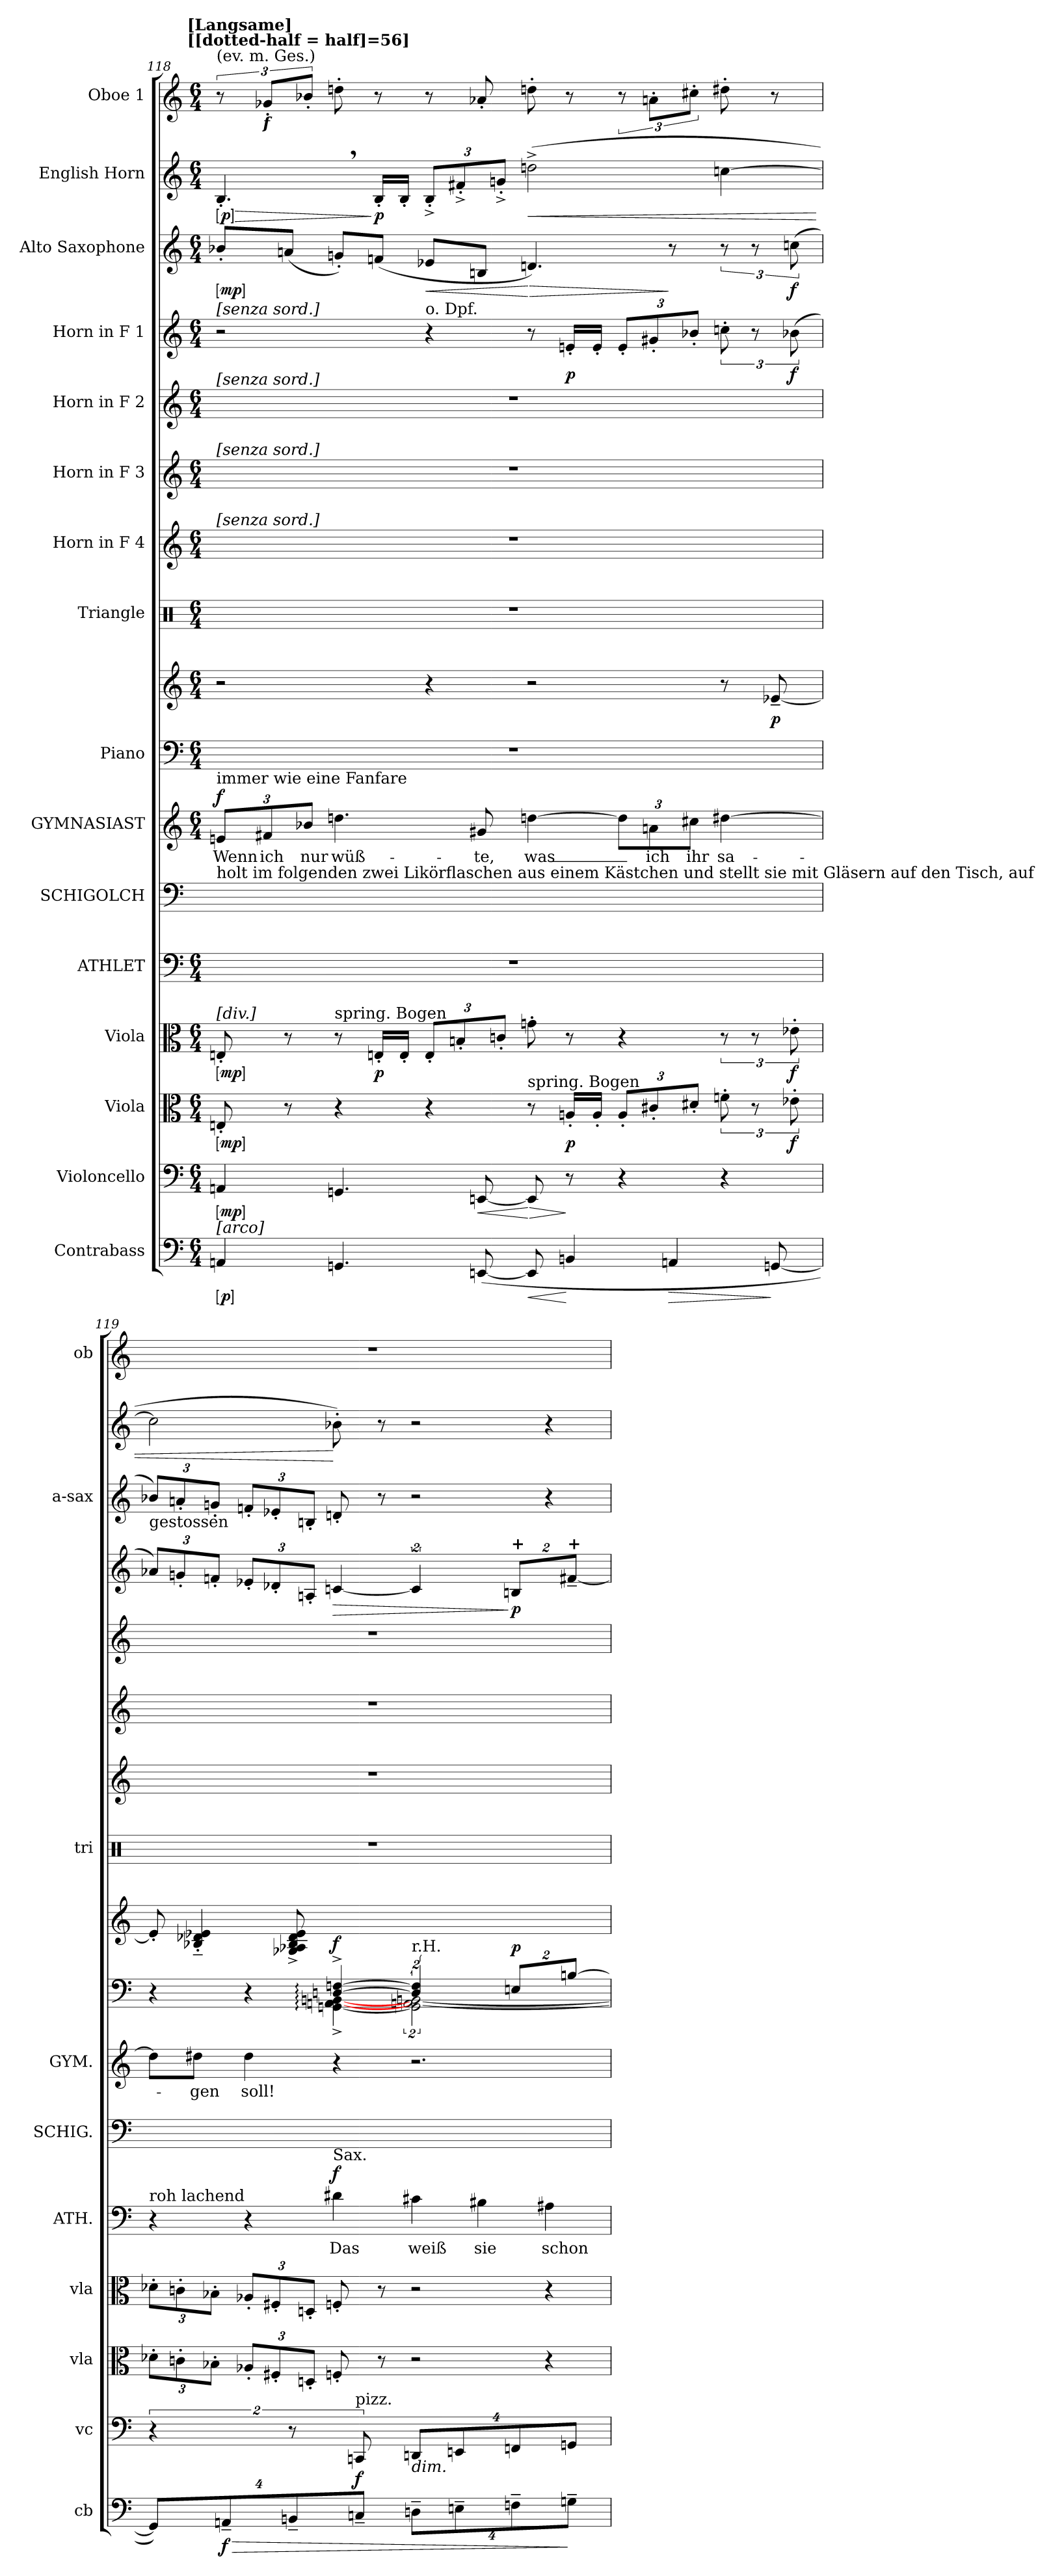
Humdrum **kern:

**kern	**dynam	**kern	**dynam	**kern	**dynam	**kern	**dynam	**kern	**text	**dynam	**kern	**kern	**text	**dynam	**kern	**kern	**dynam	**kern	**kern	**kern	**kern	**kern	**dynam	**kern	**dynam	**kern	**dynam	**kern
*part16	*part16	*part15	*part15	*part14	*part14	*part13	*part13	*part12	*part12	*part12	*part11	*part10	*part10	*part10	*part9	*part9	*part9	*part8	*part7	*part6	*part5	*part4	*part4	*part3	*part3	*part2	*part2	*part1
*staff17	*staff17	*staff16	*staff16	*staff15	*staff15	*staff14	*staff14	*staff13	*staff13	*staff13	*staff12	*staff11	*staff11	*staff11	*staff10	*staff9	*staff9/10	*staff8	*staff7	*staff6	*staff5	*staff4	*staff4	*staff3	*staff3	*staff2	*staff2	*staff1
*I"Contrabass	*	*I"Violoncello	*	*I"Viola	*	*I"Viola	*	*I"ATHLET	*	*	*I"SCHIGOLCH	*I"GYMNASIAST	*	*	*I"Piano	*	*	*I"Triangle	*I"Horn in F 4	*I"Horn in F 3	*I"Horn in F 2	*I"Horn in F 1	*	*I"Alto Saxophone	*	*I"English Horn	*	*I"Oboe 1
*I'cb	*	*I'vc	*	*I'vla	*	*I'vla	*	*I'ATH.	*	*	*I'SCHIG.	*I'GYM.	*	*	*	*	*	*I'tri	*	*	*	*	*	*I'a-sax	*	*	*	*I'ob
*clefF4	*	*clefF4	*	*clefC3	*	*clefC3	*	*clefF4	*	*	*clefF4	*clefG2	*	*	*clefF4	*clefG2	*	*clefX	*clefG2	*clefG2	*clefG2	*clefG2	*	*clefG2	*	*clefG2	*	*clefG2
*ITrd7c12	*	*	*	*	*	*	*	*	*	*	*	*	*	*	*	*	*	*	*ITrd4c7	*ITrd4c7	*ITrd4c7	*ITrd4c7	*	*ITrd5c9	*	*ITrd4c7	*	*
*k[]	*	*k[]	*	*k[]	*	*k[]	*	*k[]	*	*	*k[]	*k[]	*	*	*k[]	*k[]	*	*k[]	*k[b-]	*k[b-]	*k[b-]	*k[b-]	*	*k[b-e-a-]	*	*k[b-]	*	*k[]
!!LO:TX:omd:t=[Langsame]\n[[dotted-half = half]=56]
*M6/4	*	*M6/4	*	*M6/4	*	*M6/4	*	*M6/4	*	*	*	*M6/4	*	*	*M6/4	*M6/4	*	*M6/4	*M6/4	*M6/4	*M6/4	*M6/4	*	*M6/4	*	*M6/4	*	*M6/4
=118	=118	=118	=118	=118	=118	=118	=118	=118	=118	=118	=118	=118	=118	=118	=118	=118	=118	=118	=118	=118	=118	=118	=118	=118	=118	=118	=118	=118
!	!	!	!	!	!	!	!	!	!	!	!	!	!	!	!	!	!	!	!	!	!	!	!	!	!	!	!	!LO:TX:a:t=(ev. m. Ges.)
!	!	!	!	!	!	!	!	!	!	!	!	!	!	!	!	!	!	!	!	!	!	!LO:TX:a:t=[senza sord.]	!	!	!	!	!	!
!	!	!	!	!	!	!	!	!	!	!	!	!	!	!	!	!	!	!	!	!	!LO:TX:a:t=[senza sord.]	!	!	!	!	!	!	!
!	!	!	!	!	!	!	!	!	!	!	!	!	!	!	!	!	!	!	!	!LO:TX:a:t=[senza sord.]	!	!	!	!	!	!	!	!
!	!	!	!	!	!	!	!	!	!	!	!	!	!	!	!	!	!	!	!LO:TX:a:t=[senza sord.]	!	!	!	!	!	!	!	!	!
!	!	!	!	!	!	!	!	!	!	!	!	!LO:TX:a:t=immer wie eine Fanfare	!	!	!	!	!	!	!	!	!	!	!	!	!	!	!	!
!	!	!	!	!	!	!	!	!	!	!	!LO:TX:a:t=holt im folgenden zwei Likörflaschen aus einem Kästchen und stellt sie mit Gläsern auf den Tisch, auf den er sich	!	!	!	!	!	!	!	!	!	!	!	!	!	!	!	!	!
!	!	!	!	!	!	!LO:TX:a:t=[div.]	!	!	!	!	!	!	!	!	!	!	!	!	!	!	!	!	!	!	!	!	!	!
!LO:TX:a:t=[arco]	!	!	!	!	!	!	!	!	!	!	!	!	!	!	!	!	!	!	!	!	!	!	!	!	!	!	!	!
!	!LO:DY:ed=brack	!	!LO:DY:ed=brack	!	!LO:DY:ed=brack	!	!LO:DY:ed=brack	!	!	!	!	!	!	!LO:DY:a	!	!	!	!	!	!	!	!	!	!	!LO:DY:ed=brack	!	!LO:HP:b	!
!	!	!	!	!	!	!	!	!	!	!	!	!	!	!	!	!	!	!	!	!	!	!	!	!	!	!	!LO:DY:n=1:ed=brack	!
4AAAn	p	4AAn	mp	8En'	mp	8En'	mp	2%3r	.	.	2%3r	12enL	Wenn	f	2%3r	2r	.	2%3r	2%3r	2%3r	2%3r	2r	.	8d-X'L	mp	4.E',	> p	12r
!	!	!	!	!	!	!	!	!	!	!	!	!	!	!	!	!	!	!	!	!	!	!	!	!	!	!	!	!LO:TX:b:Bi:t=f
.	.	.	.	.	.	.	.	.	.	.	.	12f#X	ich	.	.	.	.	.	.	.	.	.	.	.	.	.	.	12g-X'!L
.	.	.	.	8r	.	8r	.	.	.	.	.	.	.	.	.	.	.	.	.	.	.	.	.	(8cnJ	.	.	.	.
.	.	.	.	.	.	.	.	.	.	.	.	12b-XJ	nur	.	.	.	.	.	.	.	.	.	.	.	.	.	.	12b-X'!J
!	!	!	!	!	!	!LO:TX:a:t=spring. Bogen	!	!	!	!	!	!	!	!	!	!	!	!	!	!	!	!	!	!	!	!	!	!
4.GGGn	.	4.GGn	.	4r	.	8r	.	.	.	.	.	4.ddn	wüß-	.	.	.	.	.	.	.	.	.	.	8B-X'L)	.	.	.	8ddn'!
.	.	.	.	.	.	16En'LL	p	.	.	.	.	.	.	.	.	.	.	.	.	.	.	.	.	(8A-XJ	.	16E'LL	] p	8r
.	.	.	.	.	.	16E'JJ	.	.	.	.	.	.	.	.	.	.	.	.	.	.	.	.	.	.	.	16E'JJ	.	.
!	!	!	!	!	!	!	!	!	!	!	!	!	!	!	!	!	!	!	!	!	!	!LO:TX:a:t=o. Dpf.	!	!	!	!	!	!
!	!	!	!	!	!	!	!	!	!	!	!	!	!	!	!	!	!	!	!	!	!	!	!	!	!LO:HP:b	!	!	!
.	.	.	.	4r	.	12E'L	.	.	.	.	.	.	.	.	.	4r	.	.	.	.	.	4r	.	8G-XL	<	12E'^L	.	8r
.	.	.	.	.	.	12Bn'	.	.	.	.	.	.	.	.	.	.	.	.	.	.	.	.	.	.	.	12Bn'^	.	.
!	!	!	!LO:HP:b	!	!	!	!	!	!	!	!	!	!	!	!	!	!	!	!	!	!	!	!	!	!	!	!	!
([8EEEn	.	[8EEn	<	.	.	.	.	.	.	.	.	8g#X	-te,	.	.	.	.	.	.	.	.	.	.	8DnJ	.	.	.	8a-X'!
.	.	.	.	.	.	12cn'J	.	.	.	.	.	.	.	.	.	.	.	.	.	.	.	.	.	.	.	12cn'^J	.	.
!	!	!	!	!LO:TX:a:t=spring. Bogen	!	!	!	!	!	!	!	!	!	!	!	!	!	!	!	!	!	!	!	!	!	!	!	!
!	!LO:HP:b	!	!LO:HP:n=1:b	!	!	!	!	!	!	!	!	!	!	!	!	!	!	!	!	!	!	!	!	!	!LO:HP:n=1:b	!	!LO:HP:b	!
8EEE]	<	8EE]	[ >	8r	.	8gn'	.	.	.	.	.	[4ddn	was_	.	.	2r	.	.	.	.	.	8r	.	4.Fn)	[ >	(2gn^	<	8ddn'!
4BBBn	[	8r	]	16An'LL	p	8r	.	.	.	.	.	.	.	.	.	.	.	.	.	.	.	16An'LL	p	.	.	.	.	8r
.	.	.	.	16A'JJ	.	.	.	.	.	.	.	.	.	.	.	.	.	.	.	.	.	16A'JJ	.	.	.	.	.	.
.	.	4r	.	12A'L	.	4r	.	.	.	.	.	12ddL]	.	.	.	.	.	.	.	.	.	12A'L	.	.	.	.	.	12r
.	.	.	.	12c#X'	.	.	.	.	.	.	.	12an	ich	.	.	.	.	.	.	.	.	12c#X'	.	.	.	.	.	12an'!L
!	!LO:HP:b	!	!	!	!	!	!	!	!	!	!	!	!	!	!	!	!	!	!	!	!	!	!	!	!	!	!	!
4AAAn	>	.	.	.	.	.	.	.	.	.	.	.	.	.	.	.	.	.	.	.	.	.	.	8r	]	.	.	.
.	.	.	.	12d#X'J	.	.	.	.	.	.	.	12cc#XJ	ihr	.	.	.	.	.	.	.	.	12e-X'J	.	.	.	.	.	12cc#X'!J
.	.	4r	.	12fn'	.	12r	.	.	.	.	.	[4dd#X	sa-	.	.	8r	.	.	.	.	.	12fn'	.	12r	.	[4fn	.	8dd#X'!
.	.	.	.	12r	.	12r	.	.	.	.	.	.	.	.	.	.	.	.	.	.	.	12r	.	12r	.	.	.	.
[8GGGn	]	.	.	.	.	.	.	.	.	.	.	.	.	.	.	[8e-X~	p	.	.	.	.	.	.	.	.	.	.	8r
.	.	.	.	12e-X'	f	12e-X'	f	.	.	.	.	.	.	.	.	.	.	.	.	.	.	(12e-X	f	(12e-X	f	.	.	.
=119	=119	=119	=119	=119	=119	=119	=119	=119	=119	=119	=119	=119	=119	=119	=119	=119	=119	=119	=119	=119	=119	=119	=119	=119	=119	=119	=119	=119
*	*	*	*	*	*	*	*	*	*	*	*	*	*	*	*^	*^	*	*	*	*	*	*	*	*	*	*	*	*
!	!	!	!	!	!	!	!	!	!	!	!	!	!	!	!	!	!	!	!	!	!	!	!	!	!	!LO:TX:b:t=gestossen	!	!	!	!
!	!	!	!	!	!	!	!	!LO:TX:a:t=roh lachend	!	!	!	!	!	!	!	!	!	!	!	!	!	!	!	!	!	!	!	!	!	!
16%3GGGL])	.	8%3r	.	12d-X'L	.	12d-X'L	.	4r	.	.	2%3r	8dd#L]	.	.	4r	4ryy	8e-']	1ryy	.	2%3r	2%3r	2%3r	2%3r	12d-XL)	.	12d-XL)	.	2f]	.	2%3r
.	.	.	.	12cn'	.	12cn'	.	.	.	.	.	.	.	.	.	.	.	.	.	.	.	.	.	12cn'	.	12cn'	.	.	.	.
.	.	.	.	.	.	.	.	.	.	.	.	8dd#XJ	-gen	.	.	.	4B-X'~ 4d-X'~ 4e-X'~	.	.	.	.	.	.	.	.	.	.	.	.	.
.	.	.	.	12B-X'J	.	12B-X'J	.	.	.	.	.	.	.	.	.	.	.	.	.	.	.	.	.	12B-X'J	.	12B-X'J	.	.	.	.
!	!LO:HP:b	!	!	!	!	!	!	!	!	!	!	!	!	!	!	!	!	!	!	!	!	!	!	!	!	!	!	!	!	!
16%3AAAn~	> f	.	.	.	.	.	.	.	.	.	.	.	.	.	.	.	.	.	.	.	.	.	.	.	.	.	.	.	.	.
.	.	.	.	12A-X'L	.	12A-X'L	.	4r	.	.	.	4dd#	soll!	.	4r	4ryy	.	.	.	.	.	.	.	12A-X'L	.	12A-X'L	.	.	.	.
.	.	.	.	12F#X'	.	12F#X'	.	.	.	.	.	.	.	.	.	.	.	.	.	.	.	.	.	12G-X'	.	12G-X'	.	.	.	.
16%3BBBn~	.	16%3r	.	.	.	.	.	.	.	.	.	.	.	.	.	.	8G-X^ 8A-X^ 8B-^ 8d-^ 8e-^	.	.	.	.	.	.	.	.	.	.	.	.	.
.	.	.	.	12Dn'J	.	12Dn'J	.	.	.	.	.	.	.	.	.	.	.	.	.	.	.	.	.	12Dn'J	.	12Dn'J	.	.	.	.
!	!	!	!	!	!	!	!	!LO:TX:a:t=Sax.	!	!	!	!	!	!	!	!	!	!	!	!	!	!	!	!	!	!	!	!	!	!
!	!	!	!	!	!	!	!	!	!	!LO:DY:a	!	!	!	!	!	!	!	!	!	!	!	!	!	!	!LO:HP:b	!	!	!	!	!
.	.	.	.	8Fn'	.	8Fn'	.	4d#X	Das	f	.	4r	.	.	[4Dn:^ [4Fn:^	[4GGn:^ [4AAn:^ [4BBn:^	4ryy	.	f	.	.	.	.	[4Fn	>	8Fn'	.	8e-X')	[	.
!	!	!LO:TX:a:t=pizz.	!	!	!	!	!	!	!	!	!	!	!	!	!	!	!	!	!	!	!	!	!	!	!	!	!	!	!	!
16%3CCn~J	.	16%3CCn	f	.	.	.	.	.	.	.	.	.	.	.	.	.	.	.	.	.	.	.	.	.	.	.	.	.	.	.
.	.	.	.	8r	.	8r	.	.	.	.	.	.	.	.	.	.	.	.	.	.	.	.	.	.	.	8r	.	8r	.	.
!	!	!	!	!	!	!	!	!	!	!	!	!	!	!	!LO:TX:a:t=r.H.	!	!	!	!	!	!	!	!	!	!	!	!	!	!	!
!	!	!LO:TX:b:i:t=dim.	!	!	!	!	!	!	!	!	!	!	!	!	!	!	!	!	!	!	!	!	!	!	!	!	!	!	!	!
16%3DDn~L	.	16%3DDnL	.	2r	.	2r	.	4c#X	weiß	.	.	2.r	.	.	8%3D] 8%3F]	4%3GGn] [4%3AAn [4%3BBn	2.ryy	.	.	.	.	.	.	8%3F]	.	2r	.	2r	.	.
16%3EEn~	.	16%3EEn	.	.	.	.	.	.	.	.	.	.	.	.	.	.	.	.	.	.	.	.	.	.	.	.	.	.	.	.
.	.	.	.	.	.	.	.	4B#X	sie	.	.	.	.	.	.	.	.	8ryy	.	.	.	.	.	.	.	.	.	.	.	.
!	!	!	!	!	!	!	!	!	!	!	!	!	!	!	!	!	!	!	!	!	!	!	!	!LO:TX:a:B:t=+	!	!	!	!	!	!
16%3FFn~	.	16%3FFn	.	.	.	.	.	.	.	.	.	.	.	.	16%3EnL	.	.	4.ryy	p	.	.	.	.	16%3EnL	] p	.	.	.	.	.
.	.	.	.	4r	.	4r	.	4A#X	schon	.	.	.	.	.	.	.	.	.	.	.	.	.	.	.	.	4r	.	4r	.	.
!	!	!	!	!	!	!	!	!	!	!	!	!	!	!	!	!	!	!	!	!	!	!	!	!LO:TX:a:B:t=+	!	!	!	!	!	!
16%3GGn~J	]	16%3GGnJ	.	.	.	.	.	.	.	.	.	.	.	.	[16%3BnJ	.	.	.	.	.	.	.	.	[16%3Bn~J	.	.	.	.	.	.
*	*	*	*	*	*	*	*	*	*	*	*	*	*	*	*v	*v	*	*	*	*	*	*	*	*	*	*	*	*	*	*
*	*	*	*	*	*	*	*	*	*	*	*	*	*	*	*	*v	*v	*	*	*	*	*	*	*	*	*	*	*	*
=	=	=	=	=	=	=	=	=	=	=	=	=	=	=	=	=	=	=	=	=	=	=	=	=	=	=	=	=
*-	*-	*-	*-	*-	*-	*-	*-	*-	*-	*-	*-	*-	*-	*-	*-	*-	*-	*-	*-	*-	*-	*-	*-	*-	*-	*-	*-	*-
